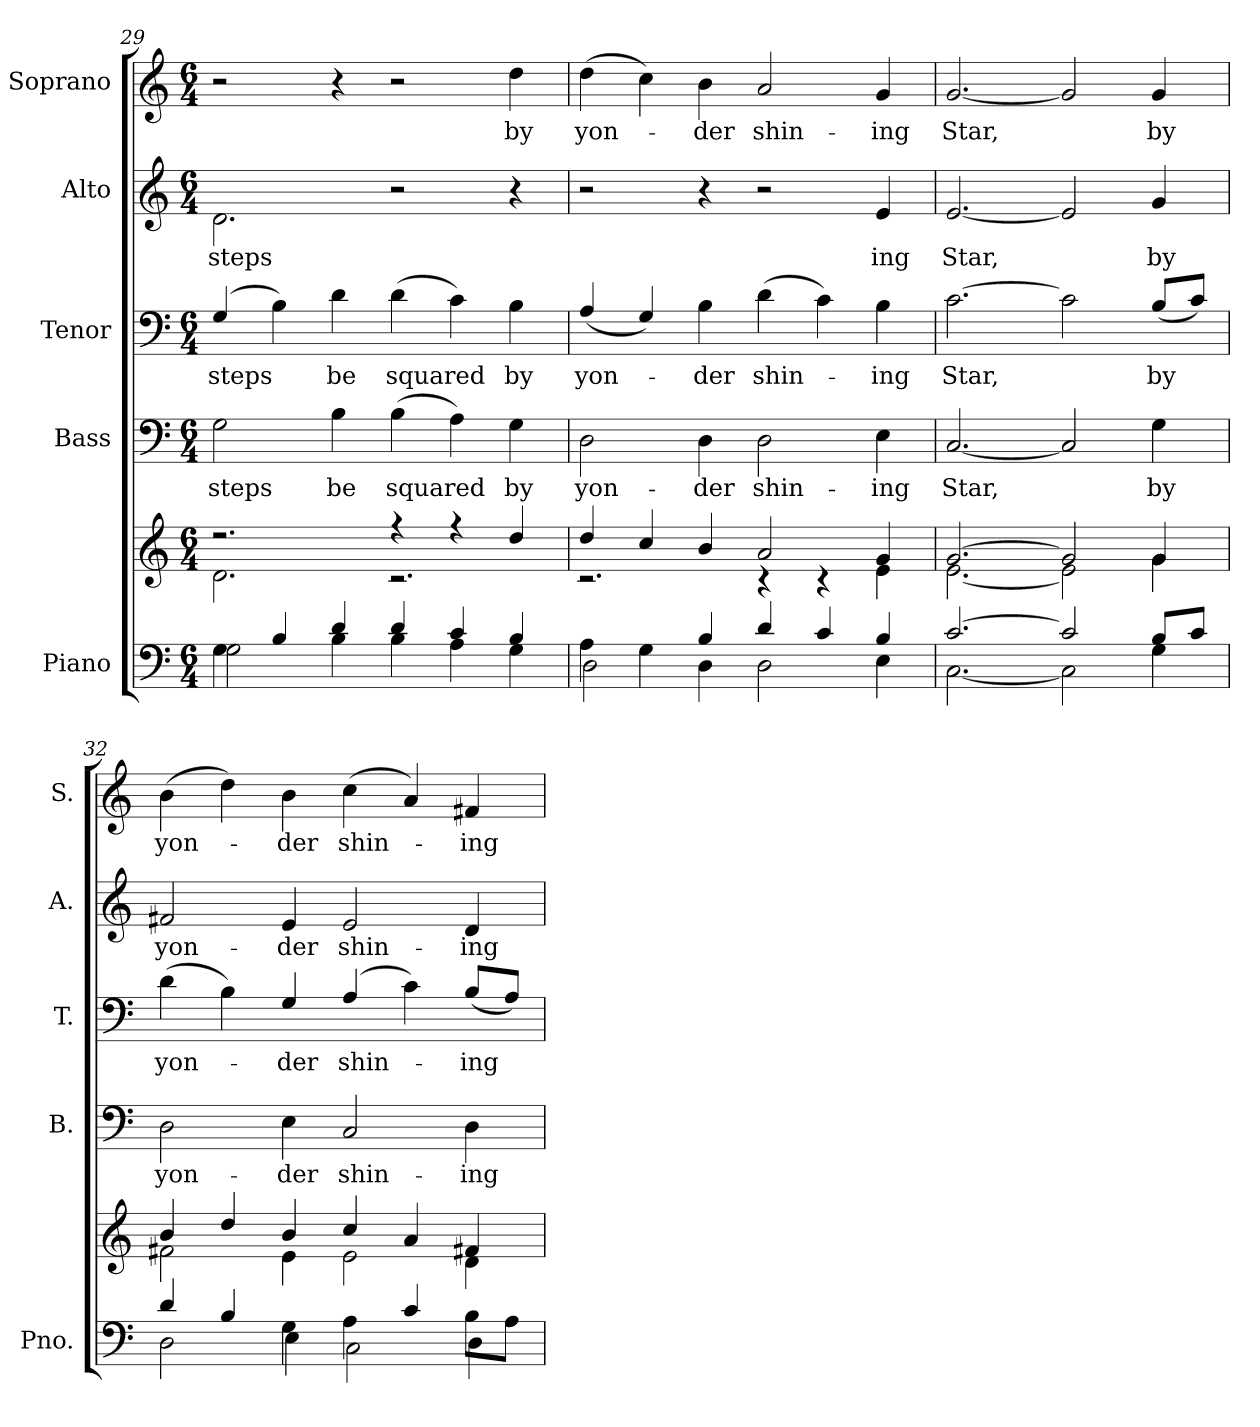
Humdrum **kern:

**kern	**kern	**kern	**text	**kern	**text	**kern	**text	**kern	**text
*part5	*part5	*part4	*part4	*part3	*part3	*part2	*part2	*part1	*part1
*staff6	*staff5	*staff4	*staff4	*staff3	*staff3	*staff2	*staff2	*staff1	*staff1
*I"Piano	*	*I"Bass	*	*I"Tenor	*	*I"Alto	*	*I"Soprano	*
*I'Pno.	*	*I'B.	*	*I'T.	*	*I'A.	*	*I'S.	*
*clefF4	*clefG2	*clefF4	*	*clefF4	*	*clefG2	*	*clefG2	*
*k[]	*k[]	*k[]	*	*k[]	*	*k[]	*	*k[]	*
*C:	*C:	*C:	*	*C:	*	*C:	*	*C:	*
*M6/4	*M6/4	*M6/4	*	*M6/4	*	*M6/4	*	*M6/4	*
=29	=29	=29	=29	=29	=29	=29	=29	=29	=29
*^	*^	*	*	*	*	*	*	*	*
!	!	!	!	!	!LO:LY:b:color=#000000	!	!	!	!	!	!
!	!	!	!	!	!	!	!LO:LY:b:color=#000000	!	!	!	!
!	!	!	!	!	!	!	!	!	!LO:LY:b:color=#000000	!	!
4Gi\	2Gi\	2.r	2.di\	2Gi\	steps	(4Gi/	steps	2.di\	steps	2r	.
4Bi/	.	.	.	.	.	4Bi\)	.	.	.	.	.
!	!	!	!	!	!LO:LY:b:color=#000000	!	!	!	!	!	!
!	!	!	!	!	!	!	!LO:LY:b:color=#000000	!	!	!	!
4di/	4Bi\	.	.	4Bi\	be	4di\	be	.	.	4r	.
!	!	!	!	!	!LO:LY:b:color=#000000	!	!	!	!	!	!
!	!	!	!	!	!	!	!LO:LY:b:color=#000000	!	!	!	!
4di/	4Bi\	4r	2.r	(4Bi\	squared	(4di\	squared	2r	.	2r	.
4ci/	4Ai\	4r	.	4Ai\)	.	4ci\)	.	.	.	.	.
!	!	!	!	!	!LO:LY:b:color=#000000	!	!	!	!	!	!
!	!	!	!	!	!	!	!LO:LY:b:color=#000000	!	!	!	!
!	!	!	!	!	!	!	!	!	!	!	!LO:LY:b:color=#000000
4Bi/	4Gi\	4ddi/	.	4Gi\	by	4Bi\	by	4r	.	4ddi\	by
=30	=30	=30	=30	=30	=30	=30	=30	=30	=30	=30	=30
!	!	!	!	!	!LO:LY:b:color=#000000	!	!	!	!	!	!
!	!	!	!	!	!	!	!LO:LY:b:color=#000000	!	!	!	!
!	!	!	!	!	!	!	!	!	!	!	!LO:LY:b:color=#000000
4Ai\	2Di\	4ddi/	2.r	2Di\	yon-	(4Ai/	yon-	2r	.	(4ddi\	yon-
4Gi\	.	4cci/	.	.	.	4Gi/)	.	.	.	4cci\)	.
!	!	!	!	!	!LO:LY:b:color=#000000	!	!	!	!	!	!
!	!	!	!	!	!	!	!LO:LY:b:color=#000000	!	!	!	!
!	!	!	!	!	!	!	!	!	!	!	!LO:LY:b:color=#000000
4Bi/	4Di\	4bi/	.	4Di\	-der	4Bi\	-der	4r	.	4bi\	-der
!	!	!	!	!	!LO:LY:b:color=#000000	!	!	!	!	!	!
!	!	!	!	!	!	!	!LO:LY:b:color=#000000	!	!	!	!
!	!	!	!	!	!	!	!	!	!	!	!LO:LY:b:color=#000000
4di/	2Di\	2ai/	4r	2Di\	shin-	(4di\	shin-	2r	.	2ai/	shin-
4ci/	.	.	4r	.	.	4ci\)	.	.	.	.	.
!	!	!	!	!	!LO:LY:b:color=#000000	!	!	!	!	!	!
!	!	!	!	!	!	!	!LO:LY:b:color=#000000	!	!	!	!
!	!	!	!	!	!	!	!	!	!LO:LY:b:color=#000000	!	!
!	!	!	!	!	!	!	!	!	!	!	!LO:LY:b:color=#000000
4Bi/	4Ei\	4gi/	4ei\	4Ei\	-ing	4Bi\	-ing	4ei/	ing	4gi/	-ing
!!LO:PB:g=z
=31	=31	=31	=31	=31	=31	=31	=31	=31	=31	=31	=31
!	!	!	!	!	!LO:LY:b:color=#000000	!	!	!	!	!	!
!	!	!	!	!	!	!	!LO:LY:b:color=#000000	!	!	!	!
!	!	!	!	!	!	!	!	!	!LO:LY:b:color=#000000	!	!
!	!	!	!	!	!	!	!	!	!	!	!LO:LY:b:color=#000000
[>2.ci/	[<2.Ci\	[>2.gi/	[<2.ei\	[<2.Ci/	Star,	[>2.ci\	Star,	[<2.ei/	Star,	[<2.gi/	Star,
2ci/]	2Ci\]	2gi/]	2ei\]	2Ci/]	.	2ci\]	.	2ei/]	.	2gi/]	.
!	!	!	!	!	!LO:LY:b:color=#000000	!	!	!	!	!	!
!	!	!	!	!	!	!	!LO:LY:b:color=#000000	!	!	!	!
!	!	!	!	!	!	!	!	!	!LO:LY:b:color=#000000	!	!
!	!	!	!	!	!	!	!	!	!	!	!LO:LY:b:color=#000000
8Bi/L	4Gi\	4gi/	4gi\	4Gi\	by	(8Bi/L	by	4gi/	by	4gi/	by
8ci/J	.	.	.	.	.	8ci/J)	.	.	.	.	.
=32	=32	=32	=32	=32	=32	=32	=32	=32	=32	=32	=32
!	!	!	!	!	!LO:LY:b:color=#000000	!	!	!	!	!	!
!	!	!	!	!	!	!	!LO:LY:b:color=#000000	!	!	!	!
!	!	!	!	!	!	!	!	!	!LO:LY:b:color=#000000	!	!
!	!	!	!	!	!	!	!	!	!	!	!LO:LY:b:color=#000000
4di/	2Di\	4bi/	2f#Xi\	2Di\	yon-	(4di\	yon-	2f#Xi/	yon-	(4bi\	yon-
4Bi/	.	4ddi/	.	.	.	4Bi\)	.	.	.	4ddi\)	.
!	!	!	!	!	!LO:LY:b:color=#000000	!	!	!	!	!	!
!	!	!	!	!	!	!	!LO:LY:b:color=#000000	!	!	!	!
!	!	!	!	!	!	!	!	!	!LO:LY:b:color=#000000	!	!
!	!	!	!	!	!	!	!	!	!	!	!LO:LY:b:color=#000000
4Gi\	4Ei\	4bi/	4ei\	4Ei\	-der	4Gi/	-der	4ei/	-der	4bi\	-der
!	!	!	!	!	!LO:LY:b:color=#000000	!	!	!	!	!	!
!	!	!	!	!	!	!	!LO:LY:b:color=#000000	!	!	!	!
!	!	!	!	!	!	!	!	!	!LO:LY:b:color=#000000	!	!
!	!	!	!	!	!	!	!	!	!	!	!LO:LY:b:color=#000000
4Ai\	2Ci\	4cci/	2ei\	2Ci/	shin-	(4Ai/	shin-	2ei/	shin-	(4cci\	shin-
4ci/	.	4ai/	.	.	.	4ci\)	.	.	.	4ai/)	.
!	!	!	!	!	!LO:LY:b:color=#000000	!	!	!	!	!	!
!	!	!	!	!	!	!	!LO:LY:b:color=#000000	!	!	!	!
!	!	!	!	!	!	!	!	!	!LO:LY:b:color=#000000	!	!
!	!	!	!	!	!	!	!	!	!	!	!LO:LY:b:color=#000000
8Bi\L	4Di\	4f#Xi/	4di\	4Di\	-ing	(8Bi/L	-ing	4di/	-ing	4f#Xi/	-ing
8Ai\J	.	.	.	.	.	8Ai/J)	.	.	.	.	.
*v	*v	*	*	*	*	*	*	*	*	*	*
*	*v	*v	*	*	*	*	*	*	*	*
=	=	=	=	=	=	=	=	=	=
*-	*-	*-	*-	*-	*-	*-	*-	*-	*-
